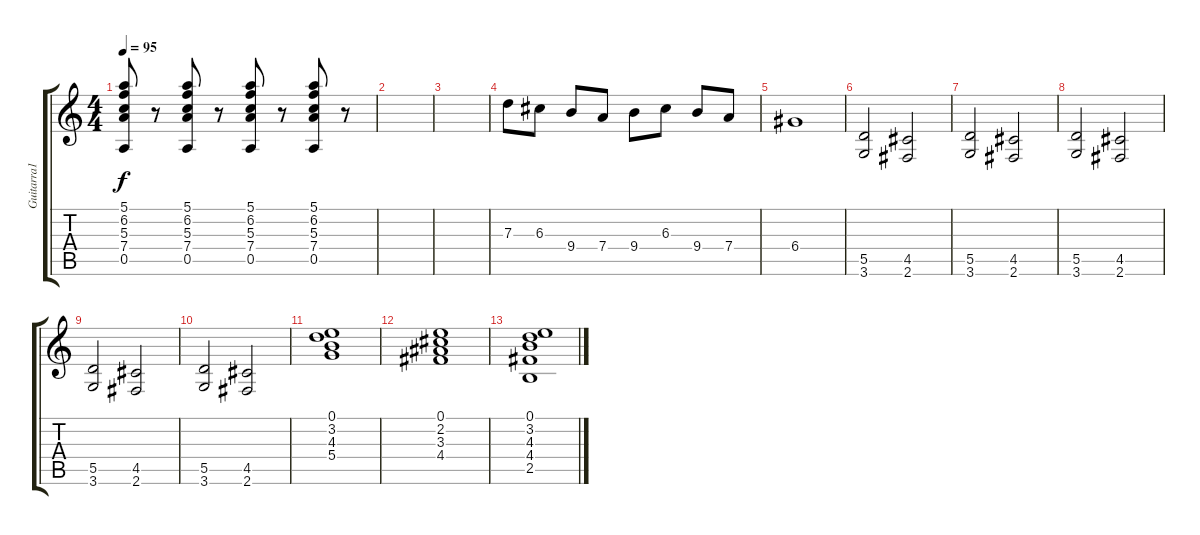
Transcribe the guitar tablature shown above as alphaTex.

\track ("Guitarra1 (Robe)" "Guitarra1 ") {instrument distortionguitar}
\staff {score tabs}
\tuning (E4 B3 G3 D3 A2 E2) {hide}
\ts (4 4)
\tempo 95
\clef g2
\ks c
(5.1 6.2 5.3 7.4 0.5).8{dy f} r.8 (5.1 6.2 5.3 7.4 0.5).8 r.8 (5.1 6.2 5.3 7.4 0.5).8 r.8 (5.1 6.2 5.3 7.4 0.5).8 r.8 |
|
|
7.3.8 6.3.8 9.4.8 7.4.8 9.4.8 6.3.8 9.4.8 7.4.8 |
6.4.1 |
(5.5 3.6).2 (4.5 2.6).2 |
(5.5 3.6).2 (4.5 2.6).2 |
(5.5 3.6).2 (4.5 2.6).2 |
(5.5 3.6).2 (4.5 2.6).2 |
(5.5 3.6).2 (4.5 2.6).2 |
(0.1 3.2 4.3 5.4).1 |
(0.1 2.2 3.3 4.4).1 |
(0.1 3.2 4.3 4.4 2.5).1
